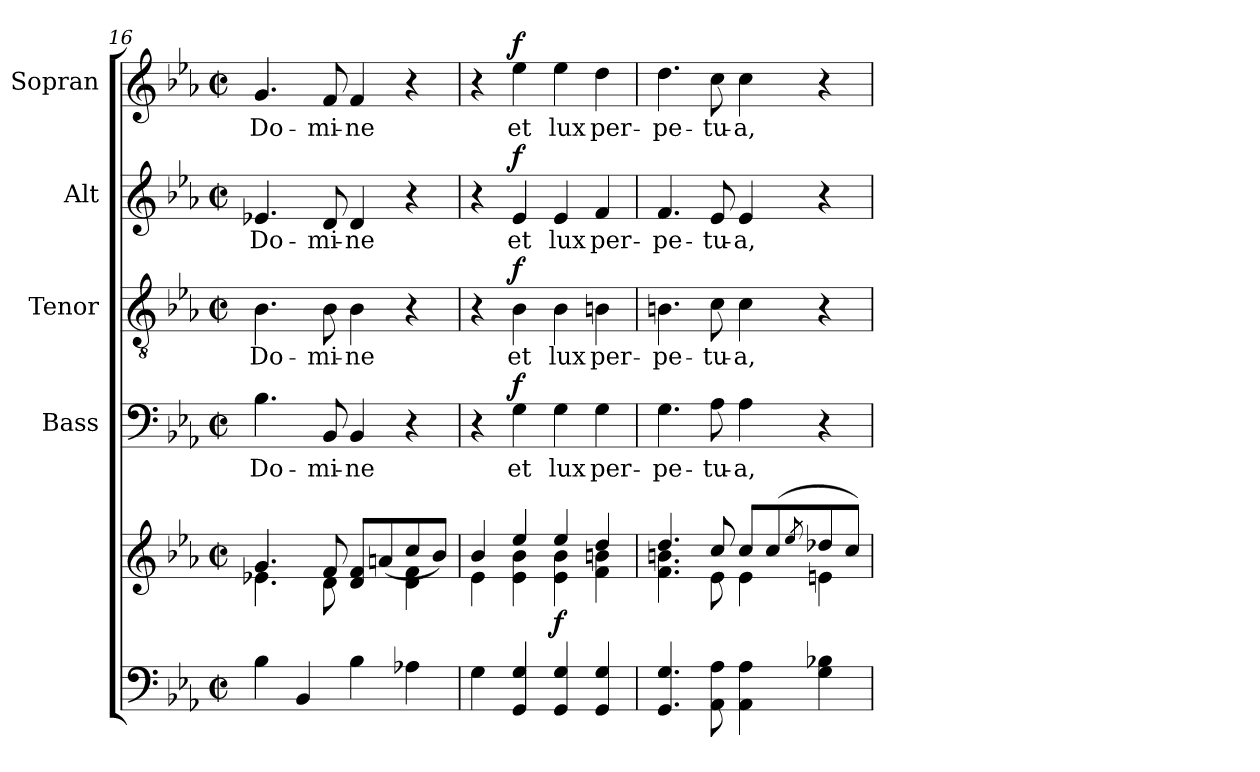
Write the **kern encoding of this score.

**kern	**kern	**dynam	**kern	**text	**dynam	**kern	**text	**dynam	**kern	**text	**dynam	**kern	**text	**dynam
*part5	*part5	*part5	*part4	*part4	*part4	*part3	*part3	*part3	*part2	*part2	*part2	*part1	*part1	*part1
*staff6	*staff5	*staff5/6	*staff4	*staff4	*staff4	*staff3	*staff3	*staff3	*staff2	*staff2	*staff2	*staff1	*staff1	*staff1
*	*	*	*I"Bass	*	*	*I"Tenor	*	*	*I"Alt	*	*	*I"Sopran	*	*
*	*	*	*I'B.	*	*	*I'T.	*	*	*I'A.	*	*	*I'S.	*	*
!!LO:PB:g=z
*clefF4	*clefG2	*	*clefF4	*	*	*clefGv2	*	*	*clefG2	*	*	*clefG2	*	*
*k[b-e-a-]	*k[b-e-a-]	*	*k[b-e-a-]	*	*	*k[b-e-a-]	*	*	*k[b-e-a-]	*	*	*k[b-e-a-]	*	*
*E-:	*E-:	*	*E-:	*	*	*E-:	*	*	*E-:	*	*	*E-:	*	*
*M2/2	*M2/2	*	*M2/2	*	*	*M2/2	*	*	*M2/2	*	*	*M2/2	*	*
*met(c|)	*met(c|)	*	*met(c|)	*	*	*met(c|)	*	*	*met(c|)	*	*	*met(c|)	*	*
=16	=16	=16	=16	=16	=16	=16	=16	=16	=16	=16	=16	=16	=16	=16
*	*^	*	*	*	*	*	*	*	*	*	*	*	*	*
!	!	!	!	!	!LO:LY:b	!	!	!LO:LY:b	!	!	!LO:LY:b	!	!	!LO:LY:b	!
4B-\	4.g/	4.e-X\	.	4.B-\	Do-	.	4.B-\	Do-	.	4.e-X/	Do-	.	4.g/	Do-	.
4BB-/	.	.	.	.	.	.	.	.	.	.	.	.	.	.	.
!	!	!	!	!	!LO:LY:b	!	!	!LO:LY:b	!	!	!LO:LY:b	!	!	!LO:LY:b	!
.	8f/	8d\	.	8BB-/	-mi-	.	8B-\	-mi-	.	8d/	-mi-	.	8f/	-mi-	.
!	!	!	!	!	!LO:LY:b	!	!	!LO:LY:b	!	!	!LO:LY:b	!	!	!LO:LY:b	!
4B-\	8d/ 8f/L	4ryy	.	4BB-/	-ne	.	4B-\	-ne	.	4d/	-ne	.	4f/	-ne	.
.	(>8an/	.	.	.	.	.	.	.	.	.	.	.	.	.	.
4A-X\	8cc/	4d\ 4f\	.	4r	.	.	4r	.	.	4r	.	.	4r	.	.
.	8b-/J)	.	.	.	.	.	.	.	.	.	.	.	.	.	.
=17	=17	=17	=17	=17	=17	=17	=17	=17	=17	=17	=17	=17	=17	=17	=17
4G\	4b-/	4e-\	.	4r	.	.	4r	.	.	4r	.	.	4r	.	.
!	!	!	!	!	!LO:LY:b	!LO:DY:a	!	!LO:LY:b	!LO:DY:a	!	!LO:LY:b	!LO:DY:a	!	!LO:LY:b	!LO:DY:a
4GG/ 4G/	4ee-/	4e-\ 4b-\	.	4G\	et	f	4B-\	et	f	4e-/	et	f	4ee-\	et	f
!	!	!	!LO:DY:b	!	!LO:LY:b	!	!	!LO:LY:b	!	!	!LO:LY:b	!	!	!LO:LY:b	!
4GG/ 4G/	4ee-/	4e-\ 4b-\	f	4G\	lux	.	4B-\	lux	.	4e-/	lux	.	4ee-\	lux	.
!	!	!	!	!	!LO:LY:b	!	!	!LO:LY:b	!	!	!LO:LY:b	!	!	!LO:LY:b	!
4GG/ 4G/	4dd/	4f\ 4bn\	.	4G\	per-	.	4Bn\	per-	.	4f/	per-	.	4dd\	per-	.
=18	=18	=18	=18	=18	=18	=18	=18	=18	=18	=18	=18	=18	=18	=18	=18
!	!	!	!	!	!LO:LY:b	!	!	!LO:LY:b	!	!	!LO:LY:b	!	!	!LO:LY:b	!
4.GG/ 4.G/	4.dd/	4.f\ 4.bn\	.	4.G\	-pe-	.	4.Bn\	-pe-	.	4.f/	-pe-	.	4.dd\	-pe-	.
!	!	!	!	!	!LO:LY:b	!	!	!LO:LY:b	!	!	!LO:LY:b	!	!	!LO:LY:b	!
8AA-\ 8A-\	8cc/	8e-\	.	8A-\	-tu-	.	8c\	-tu-	.	8e-/	-tu-	.	8cc\	-tu-	.
!	!	!	!	!	!LO:LY:b	!	!	!LO:LY:b	!	!	!LO:LY:b	!	!	!LO:LY:b	!
4AA-\ 4A-\	8cc/L	4e-\	.	4A-\	-a,	.	4c\	-a,	.	4e-/	-a,	.	4cc\	-a,	.
.	(>8cc/	.	.	.	.	.	.	.	.	.	.	.	.	.	.
.	8qee-/	.	.	.	.	.	.	.	.	.	.	.	.	.	.
4G\ 4B-X\	8dd-X/	4en\	.	4r	.	.	4r	.	.	4r	.	.	4r	.	.
.	8cc/J)	.	.	.	.	.	.	.	.	.	.	.	.	.	.
*	*v	*v	*	*	*	*	*	*	*	*	*	*	*	*	*
=	=	=	=	=	=	=	=	=	=	=	=	=	=	=
*-	*-	*-	*-	*-	*-	*-	*-	*-	*-	*-	*-	*-	*-	*-
